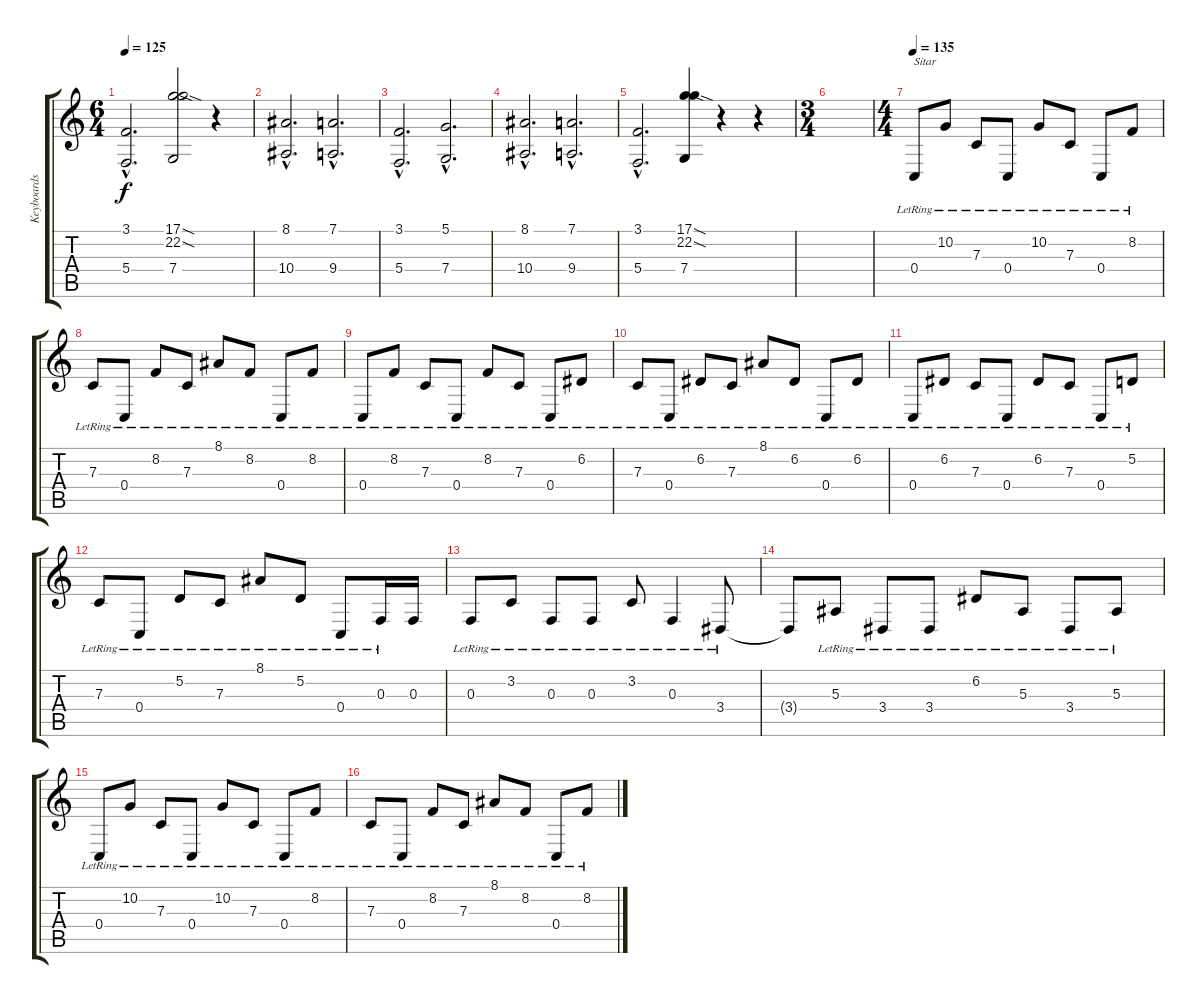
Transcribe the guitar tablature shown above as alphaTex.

\track ("Keyboards 2" "Keyboards ") {instrument accordion}
\staff {score tabs}
\tuning (D4 A3 F3 C3 G2 D2) {hide}
\ts (6 4)
\tempo 125
\clef g2
\ks c
(3.1{hac} 5.4{hac}).2{d dy f} (17.1{sod} 22.2{sod} 7.4).2 r.4{volume 0} |
(8.1{hac} 10.4{hac}).2{d volume 9} (7.1{hac} 9.4{hac}).2{d} |
(3.1{hac} 5.4{hac}).2{d} (5.1{hac} 7.4{hac}).2{d} |
(8.1{hac} 10.4{hac}).2{d} (7.1{hac} 9.4{hac}).2{d} |
(3.1{hac} 5.4{hac}).2{d} (17.1{sod} 22.2{sod} 7.4).4 r.4 r.4 |
\ts (3 4)
|
\ts (4 4)
\tempo 135
0.4{lr}.8{txt "Sitar" instrument sitar} 10.2{lr}.8 7.3{lr}.8 0.4{lr}.8 10.2{lr}.8 7.3{lr}.8 0.4{lr}.8 8.2{lr}.8 |
7.3{lr}.8 0.4{lr}.8 8.2{lr}.8 7.3{lr}.8 8.1{lr}.8 8.2{lr}.8 0.4{lr}.8 8.2{lr}.8 |
0.4{lr}.8 8.2{lr}.8 7.3{lr}.8 0.4{lr}.8 8.2{lr}.8 7.3{lr}.8 0.4{lr}.8 6.2{lr}.8 |
7.3{lr}.8 0.4{lr}.8 6.2{lr}.8 7.3{lr}.8 8.1{lr}.8 6.2{lr}.8 0.4{lr}.8 6.2{lr}.8 |
0.4{lr}.8 6.2{lr}.8 7.3{lr}.8 0.4{lr}.8 6.2{lr}.8 7.3{lr}.8 0.4{lr}.8 5.2{lr}.8 |
7.3{lr}.8 0.4{lr}.8 5.2{lr}.8 7.3{lr}.8 8.1{lr}.8 5.2{lr}.8 0.4{lr}.8 0.3{lr}.16 0.3.16 |
0.3{lr}.8 3.2{lr}.8 0.3{lr}.8 0.3{lr}.8 3.2{lr}.8 0.3{lr}.4 3.4{lr}.8 |
3.4{t}.8 5.3{lr}.8 3.4{lr}.8 3.4{lr}.8 6.2{lr}.8 5.3{lr}.8 3.4{lr}.8 5.3{lr}.8 |
0.4{lr}.8 10.2{lr}.8 7.3{lr}.8 0.4{lr}.8 10.2{lr}.8 7.3{lr}.8 0.4{lr}.8 8.2{lr}.8 |
7.3{lr}.8 0.4{lr}.8 8.2{lr}.8 7.3{lr}.8 8.1{lr}.8 8.2{lr}.8 0.4{lr}.8 8.2{lr}.8
